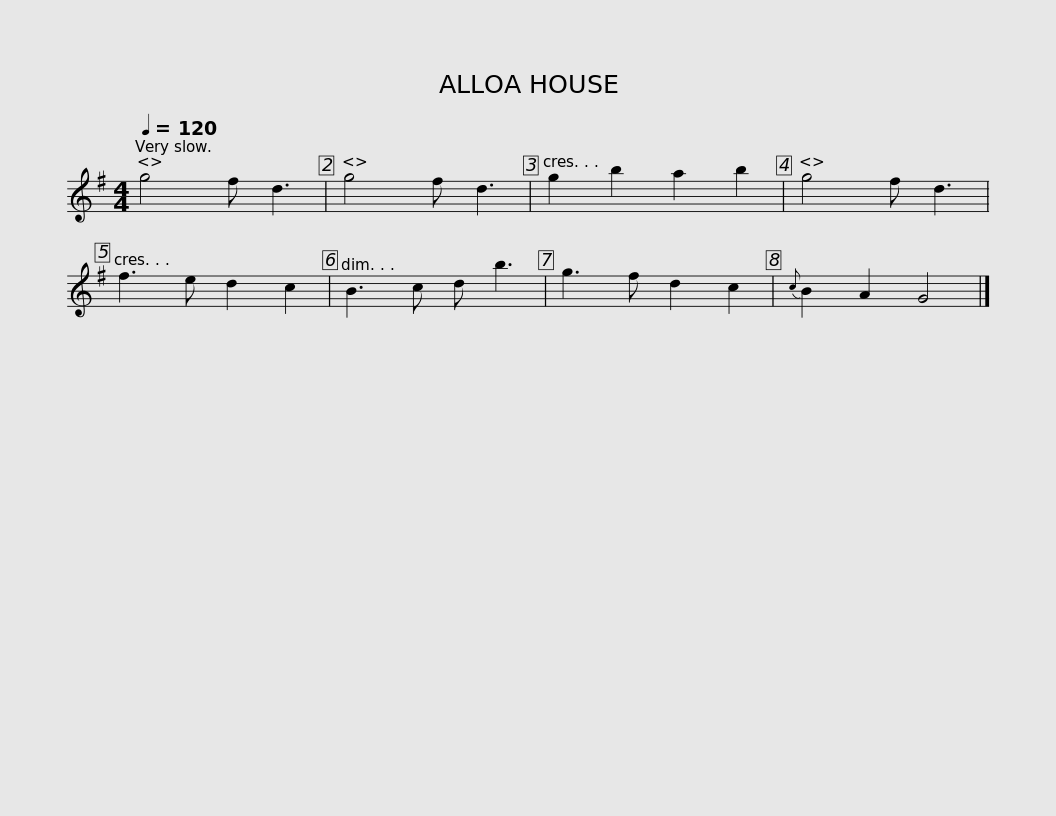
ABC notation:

X:1
L:1/8
Q:1/4=120
M:4/4
I:linebreak $
K:G
V:1 treble
V:1
 g4 f d3 | g4 f d3 | g2 b2 a2 b2 | g4 f d3 | f3 e d2 c2 | %5
 B3 c d b3 | g3 f d2 c2 |{c} B2 A2 G4 |] %8
